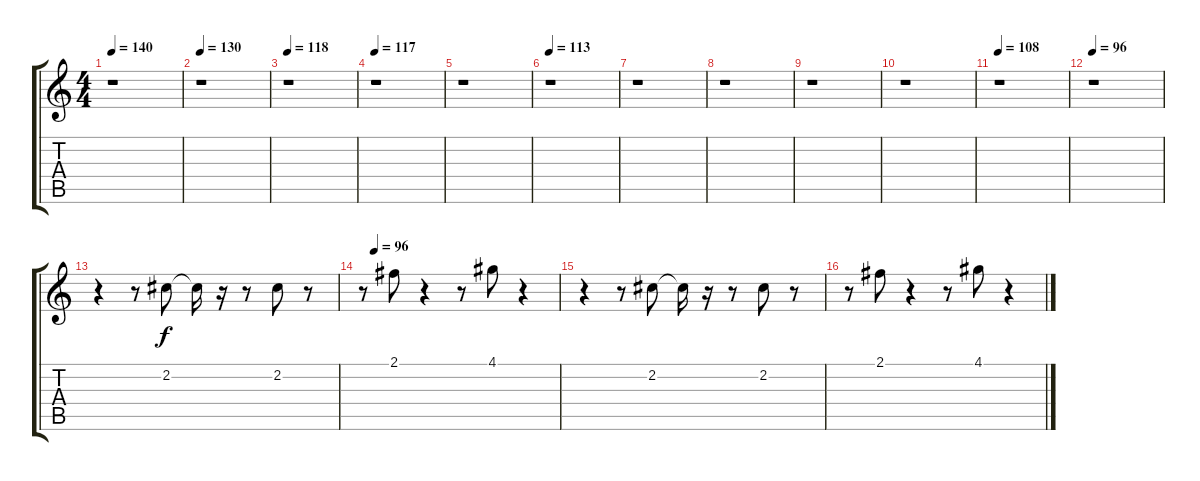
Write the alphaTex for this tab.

\track "" {instrument acousticguitarsteel}
\staff {score tabs}
\tuning (E4 B3 G3 D3 A2 E2) {hide}
\ts (4 4)
\tempo 140
\clef g2
\ks c
r.1{dy f} |
\tempo 130
r.1 |
\tempo 118
r.1 |
\tempo 117
r.1 |
r.1 |
\tempo 113
r.1 |
r.1 |
r.1 |
r.1 |
r.1 |
\tempo 108
r.1 |
\tempo 96
r.1 |
r.4 r.8 2.2.8 2.2{t}.16 r.16 r.8 2.2.8 r.8 |
\tempo (96 0.0625)
r.8 2.1.8 r.4 r.8 4.1.8 r.4 |
r.4 r.8 2.2.8 2.2{t}.16 r.16 r.8 2.2.8 r.8 |
r.8 2.1.8 r.4 r.8 4.1.8 r.4
